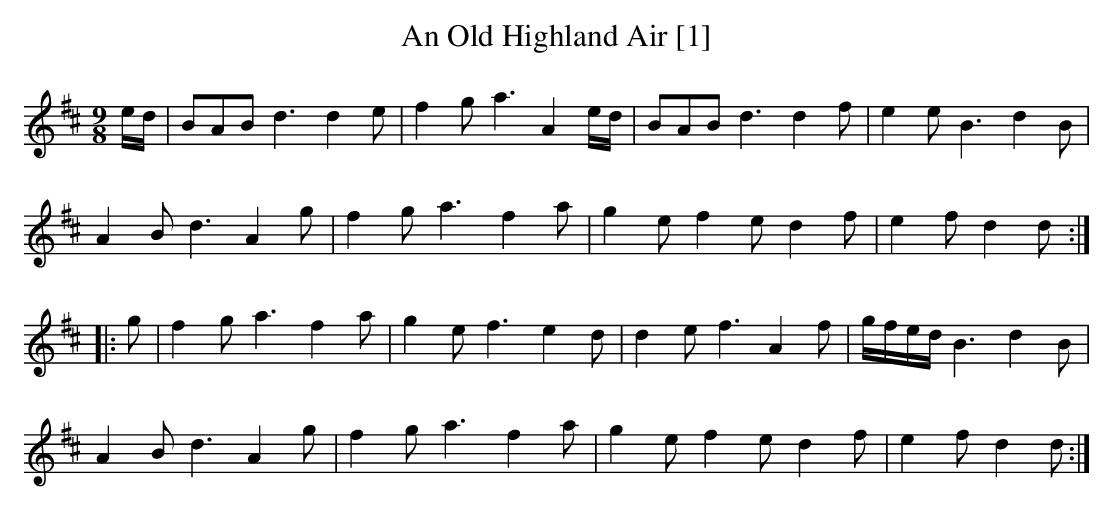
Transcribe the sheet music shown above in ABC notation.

X:1
T:Old Highland Air [1], An
M:9/8
L:1/8
K:Bmin
e/d/|BAB d3 d2e|f2g a3 A2 e/d/|BAB d3 d2f|e2e B3 d2B|
A2B d3 A2g|f2g a3 f2a|g2e f2e d2f|e2f d2d :|
|:g|f2g a3 f2a|g2e f3e2d|d2e f3 A2f|g/f/e/d/ B3 d2B|
A2B d3 A2g|f2g a3 f2a|g2e f2e d2f|e2f d2d:|]
